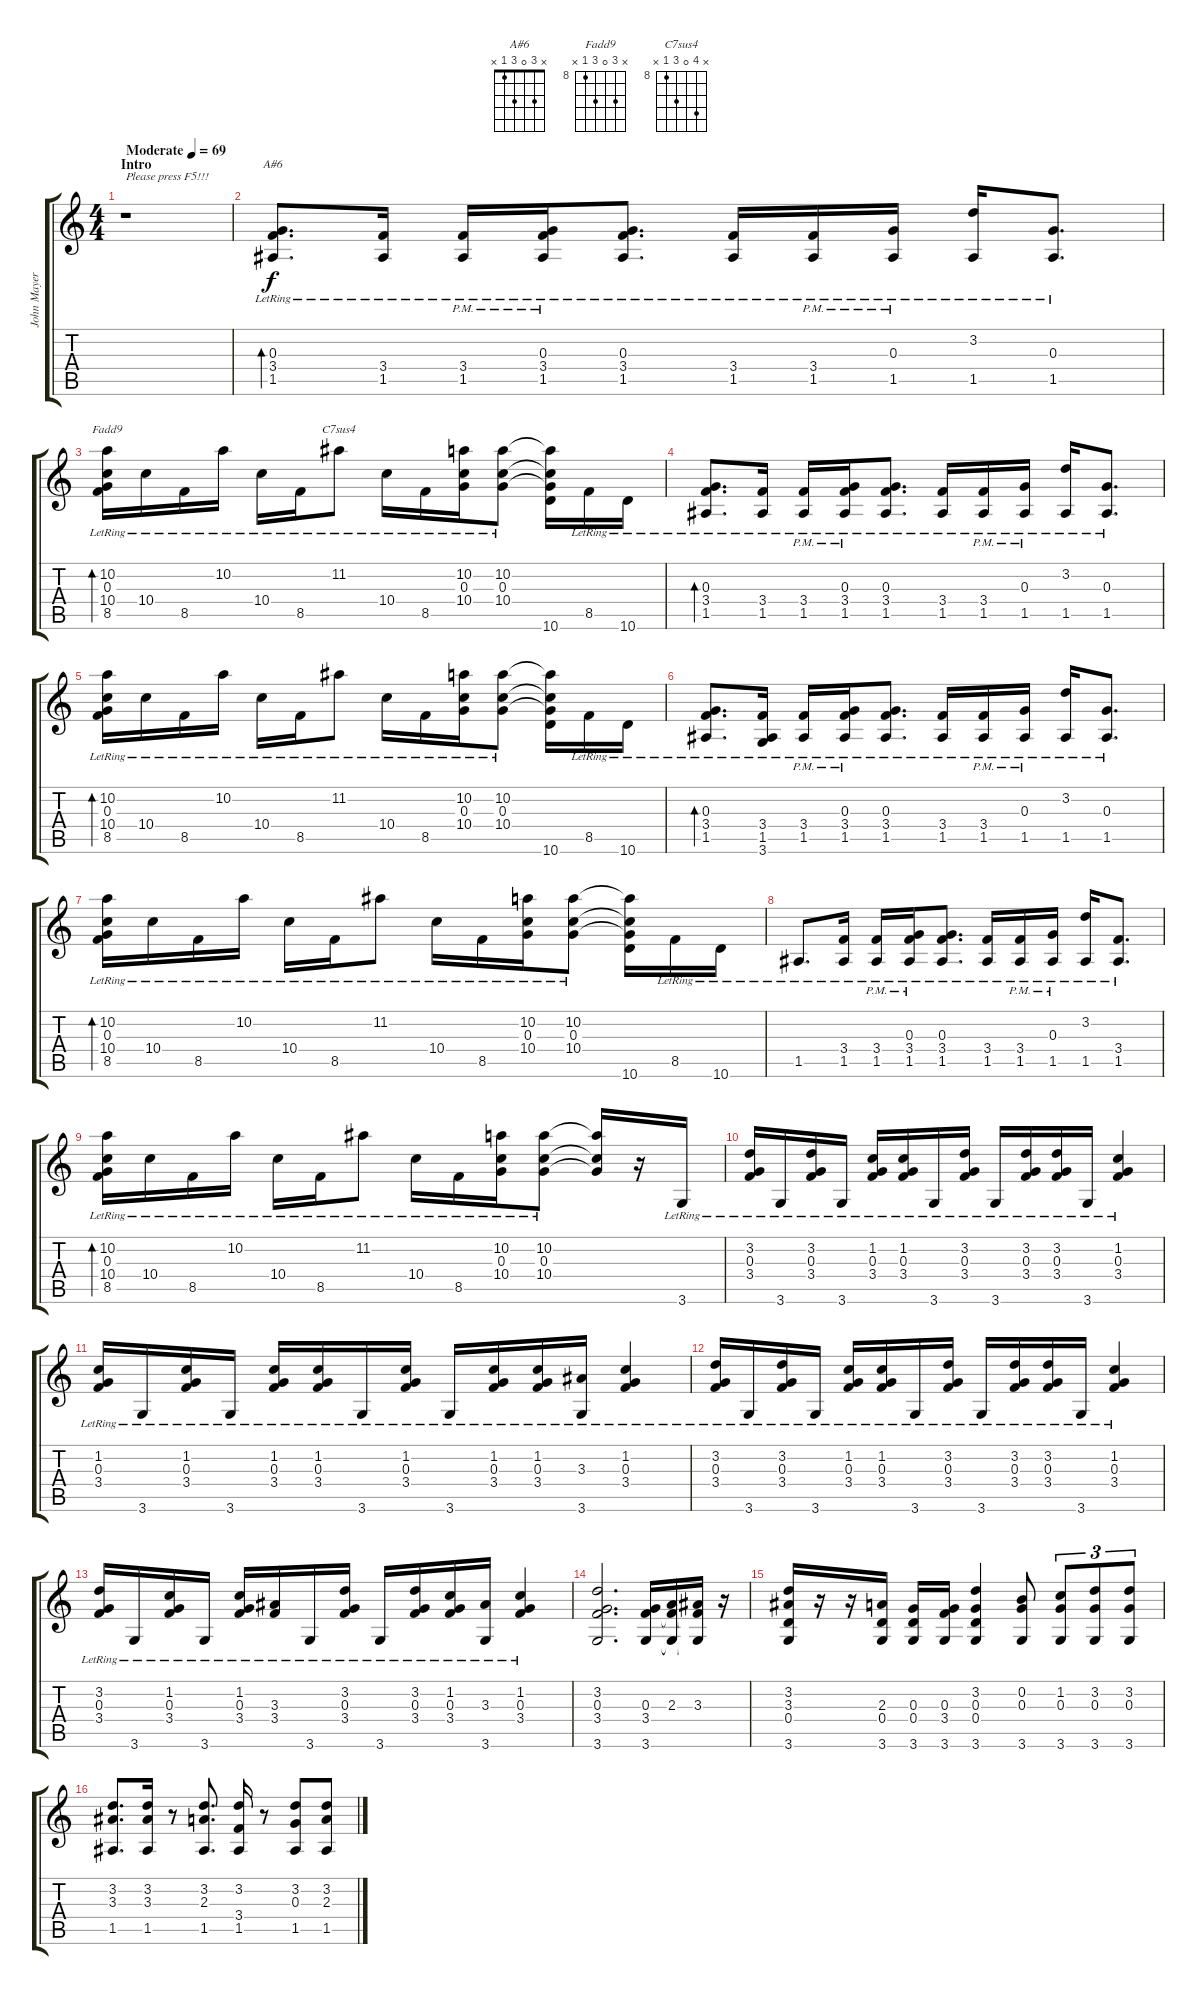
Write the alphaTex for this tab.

\track ("John Mayer" "John Mayer") {instrument electricguitarclean}
\staff {score tabs}
\tuning (E4 B3 G3 D3 A2 E2) {hide}
\chord ("A#6" x 3 0 3 1 x)
\chord ("Fadd9" x 10 0 10 8 x) {firstfret 8}
\chord ("C7sus4" x 11 0 10 8 x) {firstfret 8}
\ts (4 4)
\section ("" "Intro")
\tempo (69 "Moderate")
\clef g2
\ks c
r.1{txt "Please press F5!!!" dy f instrument electricguitarclean} |
(0.3 3.4 1.5{lr}).8{d bd 120 ch "A#6"} (3.4{lr} 1.5{lr}).16 (3.4{pm lr} 1.5{pm lr}).16 (0.3{pm lr} 3.4{pm lr} 1.5{pm lr}).16 (0.3{lr} 3.4{lr} 1.5{lr}).8{d} (3.4{lr} 1.5{lr}).16 (3.4{pm lr} 1.5{pm lr}).16 (0.3{lr} 1.5{pm lr}).16 (3.2{lr} 1.5{lr}).16 (0.3{lr} 1.5{lr}).8{d} |
(10.2{lr} 0.3{lr} 10.4{lr} 8.5{lr}).16{bd 60 ch "Fadd9"} 10.4{lr}.16 8.5{lr}.16 10.2{lr}.16 10.4{lr}.16 8.5{lr}.16 11.2{lr}.8{ch "C7sus4"} 10.4{lr}.16 8.5{lr}.16 (10.2{lr} 0.3 10.4).16 (10.2{lr} 0.3 10.4).8 (10.2{t} 0.3{t} 10.4{t} 10.6).16 8.5{lr}.16 10.6{lr}.16 |
(0.3 3.4 1.5{lr}).8{d bd 120} (3.4{lr} 1.5{lr}).16 (3.4{pm lr} 1.5{pm lr}).16 (0.3{pm lr} 3.4{pm lr} 1.5{pm lr}).16 (0.3{lr} 3.4{lr} 1.5{lr}).8{d} (3.4{lr} 1.5{lr}).16 (3.4{pm lr} 1.5{pm lr}).16 (0.3{lr} 1.5{pm lr}).16 (3.2{lr} 1.5{lr}).16 (0.3{lr} 1.5{lr}).8{d} |
(10.2{lr} 0.3{lr} 10.4{lr} 8.5{lr}).16{bd 60} 10.4{lr}.16 8.5{lr}.16 10.2{lr}.16 10.4{lr}.16 8.5{lr}.16 11.2{lr}.8 10.4{lr}.16 8.5{lr}.16 (10.2{lr} 0.3 10.4).16 (10.2{lr} 0.3 10.4).8 (10.2{t} 0.3{t} 10.4{t} 10.6).16 8.5{lr}.16 10.6{lr}.16 |
(0.3 3.4 1.5{lr}).8{d bd 120} (3.4{lr} 1.5{lr} 3.6{lr}).16 (3.4{pm lr} 1.5{pm lr}).16 (0.3{pm lr} 3.4{pm lr} 1.5{pm lr}).16 (0.3{lr} 3.4{lr} 1.5{lr}).8{d} (3.4{lr} 1.5{lr}).16 (3.4{pm lr} 1.5{pm lr}).16 (0.3{lr} 1.5{pm lr}).16 (3.2{lr} 1.5{lr}).16 (0.3{lr} 1.5{lr}).8{d} |
(10.2{lr} 0.3{lr} 10.4{lr} 8.5{lr}).16{bd 60} 10.4{lr}.16 8.5{lr}.16 10.2{lr}.16 10.4{lr}.16 8.5{lr}.16 11.2{lr}.8 10.4{lr}.16 8.5{lr}.16 (10.2{lr} 0.3 10.4).16 (10.2{lr} 0.3 10.4).8 (10.2{t} 0.3{t} 10.4{t} 10.6).16 8.5{lr}.16 10.6{lr}.16 |
1.5{lr}.8{d} (3.4{lr} 1.5{lr}).16 (3.4{pm lr} 1.5{pm lr}).16 (0.3{pm lr} 3.4{pm lr} 1.5{pm lr}).16 (0.3{lr} 3.4{lr} 1.5{lr}).8{d} (3.4{lr} 1.5{lr}).16 (3.4{pm lr} 1.5{pm lr}).16 (0.3{lr} 1.5{pm lr}).16 (3.2{lr} 1.5{lr}).16 (3.4 1.5{lr}).8{d} |
(10.2{lr} 0.3{lr} 10.4{lr} 8.5{lr}).16{bd 60} 10.4{lr}.16 8.5{lr}.16 10.2{lr}.16 10.4{lr}.16 8.5{lr}.16 11.2{lr}.8 10.4{lr}.16 8.5{lr}.16 (10.2{lr} 0.3 10.4).16 (10.2{lr} 0.3 10.4).8 (10.2{t} 0.3{t} 10.4{t}).16 r.16 3.6{lr}.16 |
(3.2{lr} 0.3{lr} 3.4{lr}).16 3.6{lr}.16 (3.2{lr} 0.3{lr} 3.4{lr}).16 3.6{lr}.16 (1.2{lr} 0.3{lr} 3.4{lr}).16 (1.2{lr} 0.3{lr} 3.4{lr}).16 3.6{lr}.16 (3.2{lr} 0.3{lr} 3.4{lr}).16 3.6{lr}.16 (3.2{lr} 0.3{lr} 3.4{lr}).16 (3.2{lr} 0.3{lr} 3.4{lr}).16 3.6{lr}.16 (1.2{lr} 0.3{lr} 3.4{lr}).4 |
(1.2{lr} 0.3{lr} 3.4{lr}).16 3.6{lr}.16 (1.2{lr} 0.3{lr} 3.4{lr}).16 3.6{lr}.16 (1.2{lr} 0.3{lr} 3.4{lr}).16 (1.2{lr} 0.3{lr} 3.4{lr}).16 3.6{lr}.16 (1.2{lr} 0.3{lr} 3.4{lr}).16 3.6{lr}.16 (1.2{lr} 0.3{lr} 3.4{lr}).16 (1.2{lr} 0.3{lr} 3.4{lr}).16 (3.3 3.6{lr}).16 (1.2{lr} 0.3{lr} 3.4{lr}).4 |
(3.2{lr} 0.3{lr} 3.4{lr}).16 3.6{lr}.16 (3.2{lr} 0.3{lr} 3.4{lr}).16 3.6{lr}.16 (1.2{lr} 0.3{lr} 3.4{lr}).16 (1.2{lr} 0.3{lr} 3.4{lr}).16 3.6{lr}.16 (3.2{lr} 0.3{lr} 3.4{lr}).16 3.6{lr}.16 (3.2{lr} 0.3{lr} 3.4{lr}).16 (3.2{lr} 0.3{lr} 3.4{lr}).16 3.6{lr}.16 (1.2{lr} 0.3{lr} 3.4{lr}).4 |
(3.2{lr} 0.3{lr} 3.4{lr}).16 3.6{lr}.16 (1.2{lr} 0.3{lr} 3.4{lr}).16 3.6{lr}.16 (1.2{lr} 0.3{lr} 3.4{lr}).16 (3.3{lr} 3.4{lr}).16 3.6{lr}.16 (3.2{lr} 0.3{lr} 3.4{lr}).16 3.6{lr}.16 (3.2{lr} 0.3{lr} 3.4{lr}).16 (1.2{lr} 0.3{lr} 3.4{lr}).16 (3.3 3.6{lr}).16 (1.2{lr} 0.3{lr} 3.4{lr}).4 |
(3.2 0.3 3.4 3.6).2{d} (0.3 3.4 3.6).16 (2.3 3.4{t} 3.6{t}).16 (3.3 3.4{t} 3.6{t}).16 r.16 |
(3.2 3.3 0.4 3.6).16 r.16 r.16 (2.3 0.4 3.6).16 (0.3 0.4 3.6).16 (0.3 3.4 3.6).16 (3.2 0.3 0.4 3.6).4 (0.2 0.3 3.6).8 (1.2 0.3 3.6).8{tu (3 2)} (3.2 0.3 3.6).8{tu (3 2)} (3.2 0.3 3.6).8{tu (3 2)} |
(3.2 3.3 1.5).8{d} (3.2 3.3 1.5).16 r.8 (3.2 2.3 1.5).8{d} (3.2 3.4 1.5).16 r.8 (3.2 0.3 1.5).8 (3.2 2.3 1.5).8
